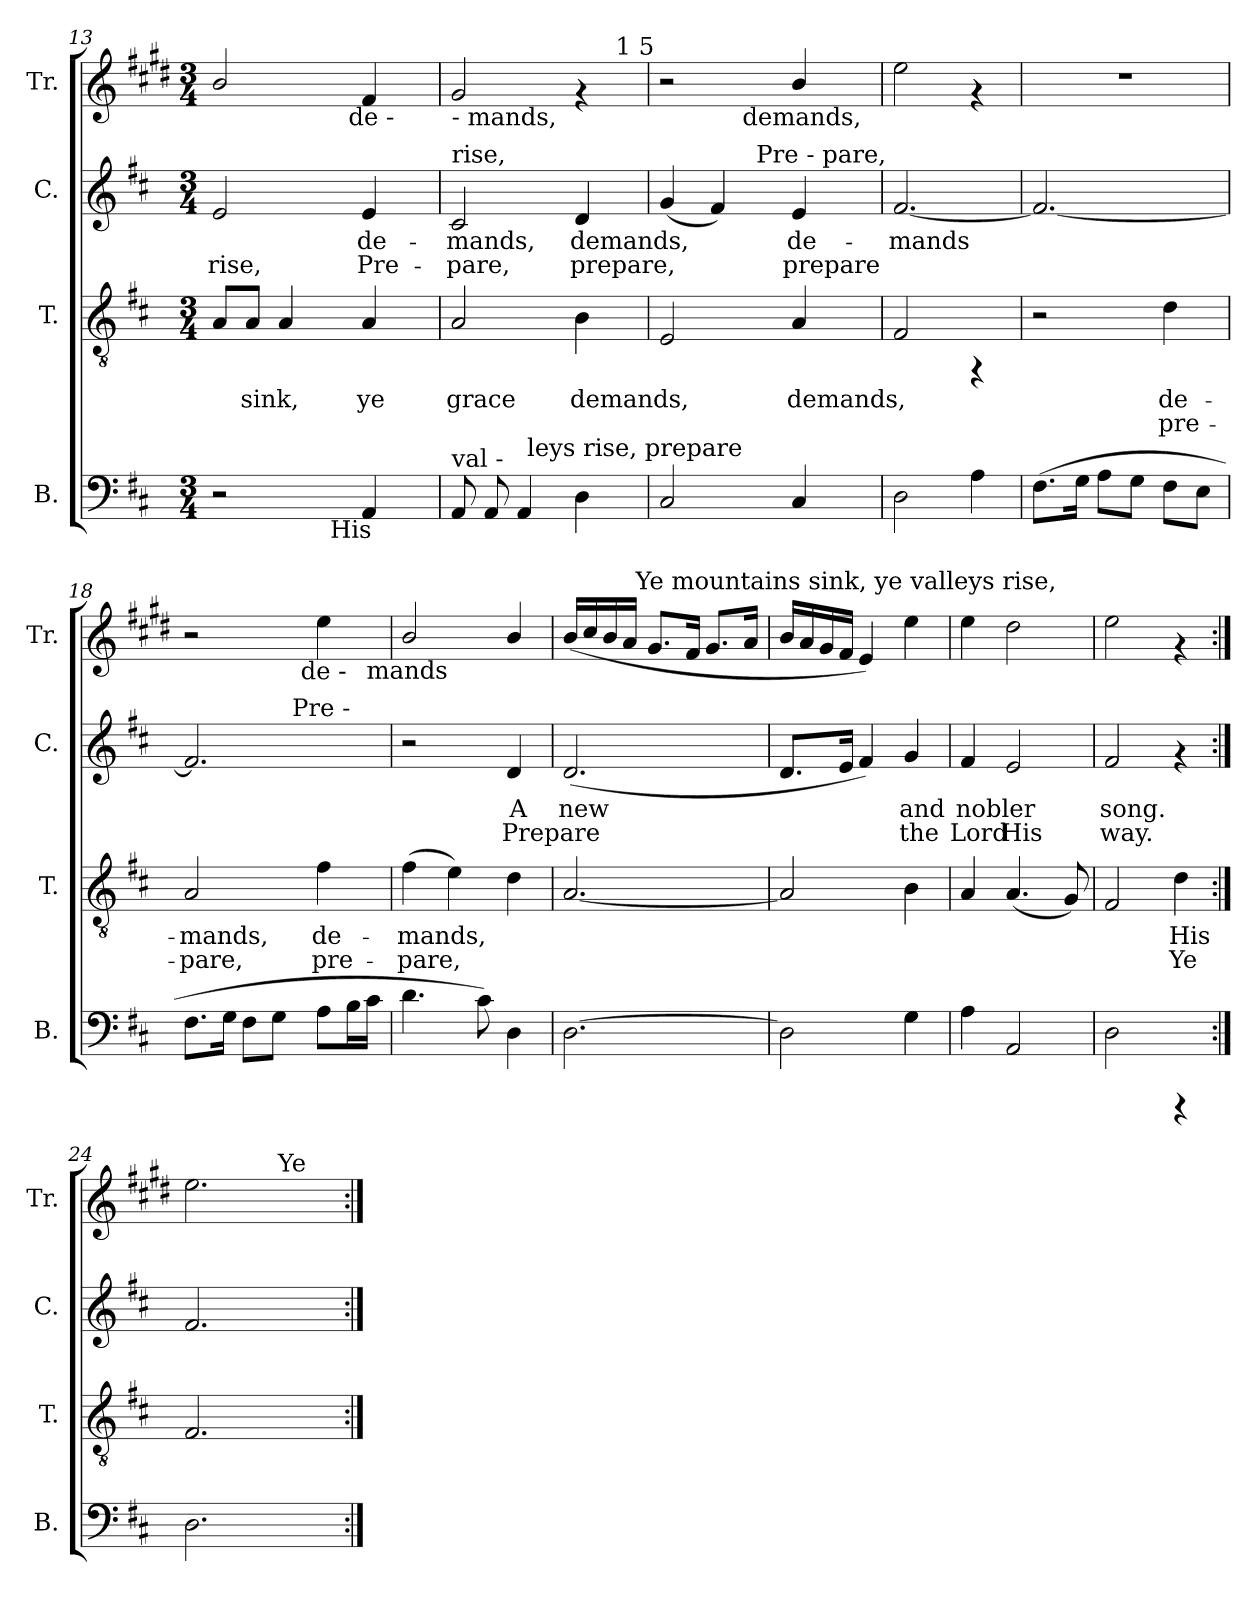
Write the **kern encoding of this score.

**kern	**kern	**text	**text	**kern	**text	**text	**kern
*part4	*part3	*part3	*part3	*part2	*part2	*part2	*part1
*staff4	*staff3	*staff3	*staff3	*staff2	*staff2	*staff2	*staff1
*I"B.	*I"T.	*	*	*I"C.	*	*	*I"Tr.
*I'B.	*I'T.	*	*	*I'C.	*	*	*I'Tr.
*clefF4	*clefGv2	*	*	*clefG2	*	*	*clefG2
*	*	*	*	*	*	*	*ITrd1c2
*k[f#c#]	*k[f#c#]	*	*	*k[f#c#]	*	*	*k[f#c#]
*D:	*D:	*	*	*D:	*	*	*D:
*M3/4	*M3/4	*	*	*M3/4	*	*	*M3/4
=13	=13	=13	=13	=13	=13	=13	=13
!	!	!LO:LY:b:rj	!	!	!LO:LY:b:rj	!LO:LY:b:rj	!
*^	*	*	*	*	*	*	*^
2r	4ryy	8A/L	.	.	2e/	.	rise,	2a/	4...ryy
!	!	!	!LO:LY:b:rj	!	!	!	!	!	!
.	.	8A/J	sink,	.	.	.	.	.	.
!	!	!	!LO:LY:b:rj	!	!	!	!	!	!
.	8ryy	4A/	.	.	.	.	.	.	.
.	32.ryy	.	.	.	.	.	.	.	.
!	!LO:TX:b:t=His	!	!	!	!	!	!	!	!
.	4ryy	.	.	.	.	.	.	.	.
!	!	!	!	!	!	!	!	!	!LO:TX:b:t=de -
.	.	.	.	.	.	.	.	.	4ryy
!	!	!	!LO:LY:b:rj	!	!	!LO:LY:b:rj	!LO:LY:b:rj	!	!
4AA/	.	4A/	ye	.	4e/	de-	-Pre-	4e/	.
.	16ryy	.	.	.	.	.	.	.	.
.	.	.	.	.	.	.	.	.	32ryy
.	64ryy	.	.	.	.	.	.	.	.
!!LO:LB:g=z	!!
=14	=14	=14	=14	=14	=14	=14	=14	=14	=14
!	!	!	!	!	!	!	!	!LO:TX:b:t=- mands,	!
!	!	!	!	!	!LO:TX:a:t=rise,	!	!	!	!
!LO:TX:a:t=val -	!	!	!	!	!	!	!	!	!
!	!	!	!LO:LY:b:rj	!	!	!LO:LY:b:rj	!LO:LY:b:rj	!	!
8AA/	4ryy	2A/	grace	.	2c#/	-mands,	pare,	2f#/	2ryy
8AA/	.	.	.	.	.	.	.	.	.
4AA/	64ryy	.	.	.	.	.	.	.	.
!	!LO:TX:a:t=leys rise, prepare	!	!	!	!	!	!	!	!
.	4ryy	.	.	.	.	.	.	.	.
!	!	!	!LO:LY:b:rj	!	!	!LO:LY:b:rj	!LO:LY:b:rj	!	!
4D\	.	4B\	demands,	.	4d/	demands,	prepare,	4rf	8ryy
.	8...ryy	.	.	.	.	.	.	.	.
!	!	!	!	!	!	!	!	!	!LO:TX:a:t=1 5
.	.	.	.	.	.	.	.	.	8ryy
=15	=15	=15	=15	=15	=15	=15	=15	=15	=15
!	!	!	!LO:LY:b:rj	!	!	!LO:LY:b:rj	!LO:LY:b:rj	!	!
*v	*v	*	*	*	*^	*	*	*	*
2C#/	2E/	.	.	(<4g/	4ryy	.	-	2r	4ryy
!	!	!	!	!	!	!LO:LY:b:rj	!LO:LY:b:rj	!	!
.	.	.	.	4f#/)	16..ryy	-	-	.	16ryy
.	.	.	.	.	.	.	.	.	64ryy
!	!	!	!	!	!	!	!	!	!LO:TX:b:t=demands,
.	.	.	.	.	.	.	.	.	4ryy
!	!	!	!	!	!LO:TX:a:t=Pre - pare,	!	!	!	!
.	.	.	.	.	4ryy	.	.	.	.
!	!	!LO:LY:b:rj	!	!	!	!LO:LY:b:rj	!LO:LY:b:rj	!	!
4C#/	4A/	demands,	.	4e/	.	-de-	-prepare	4a/	.
.	.	.	.	.	.	.	.	.	8ryy
.	.	.	.	.	8ryy	.	.	.	.
.	.	.	.	.	.	.	.	.	32.ryy
.	.	.	.	.	64ryy	.	.	.	.
=16	=16	=16	=16	=16	=16	=16	=16	=16	=16
!	!	!LO:LY:b:rj	!	!	!	!LO:LY:b:rj	!	!	!
*	*	*	*	*v	*v	*	*	*	*
*	*	*	*	*	*	*	*v	*v
2D\	2F#/	.	.	[<2.f#/	mands	.	2dd\
4A\	4rFF	.	.	.	.	.	4rf
=17	=17	=17	=17	=17	=17	=17	=17
!	!	!	!	!	!LO:LY:b:rj	!	!
(>8.F#\L	2r	.	.	2.f#/_<	.	.	2.r
16G\J	.	.	.	.	.	.	.
8A\L	.	.	.	.	.	.	.
8G\J	.	.	.	.	.	.	.
!	!	!LO:LY:b:rj	!LO:LY:b:rj	!	!	!	!
8F#\L	4d\	de-	-pre-	.	.	.	.
8E\J	.	.	.	.	.	.	.
=18	=18	=18	=18	=18	=18	=18	=18
!	!	!LO:LY:b:rj	!LO:LY:b:rj	!	!LO:LY:b:rj	!	!
*	*	*	*	*^	*	*	*^
*	*	*	*	*	*	*	*	*	*^
8.F#\L	2A/	-mands,	pare,	2.f#/]	4..ryy	.	.	2r	4ryy	2ryy
16G\J	.	.	.	.	.	.	.	.	.	.
8F#\L	.	.	.	.	.	.	.	.	8ryy	.
8G\J	.	.	.	.	.	.	.	.	16ryy	.
!	!	!	!	!	!LO:TX:a:t=Pre -	!	!	!	!	!
.	.	.	.	.	4ryy	.	.	.	64ryy	.
!	!	!	!	!	!	!	!	!	!LO:TX:b:t=de -	!
.	.	.	.	.	.	.	.	.	4ryy	.
!	!	!LO:LY:b:rj	!LO:LY:b:rj	!	!	!	!	!	!	!
8A\L	4f#\	de-	-pre-	.	.	.	.	4dd\	.	8.ryy
16B\	.	.	.	.	.	.	.	.	.	.
!	!	!	!	!	!	!	!	!	!	!LO:TX:b:t=mands
16c#\J	.	.	.	.	16ryy	.	.	.	.	16ryy
.	.	.	.	.	.	.	.	.	32.ryy	.
=19	=19	=19	=19	=19	=19	=19	=19	=19	=19	=19
!	!	!	!	!LO:TX:a:t=pare,	!	!	!	!	!	!
!	!	!LO:LY:b:rj	!LO:LY:b:rj	!	!	!	!	!	!	!
*	*	*	*	*v	*v	*	*	*	*	*
*	*	*	*	*	*	*	*v	*v	*v
4.d\	(>4f#\	-mands,	pare,	2r	.	.	2a/
!	!	!LO:LY:b:rj	!LO:LY:b:rj	!	!	!	!
.	4e\)	.	.	.	.	.	.
8c#\)	.	.	.	.	.	.	.
!	!	!LO:LY:b:rj	!LO:LY:b:rj	!	!LO:LY:b:rj	!LO:LY:b:rj	!
4D\	4d\	.	.	4d/	A	Prepare	4a/
=20	=20	=20	=20	=20	=20	=20	=20
!	!	!LO:LY:b:rj	!	!	!LO:LY:b:rj	!	!
*	*	*	*	*	*	*	*^
[>2.D\	[<2.A/	.	.	(<2.d/	new	.	(<16a/L	8..ryy
.	.	.	.	.	.	.	16b/	.
.	.	.	.	.	.	.	16a/	.
.	.	.	.	.	.	.	16g/J	.
!	!	!	!	!	!	!	!	!LO:TX:a:t=Ye mountains sink, ye valleys rise,
.	.	.	.	.	.	.	.	2ryy
.	.	.	.	.	.	.	8.f#/L	.
.	.	.	.	.	.	.	16e/J	.
.	.	.	.	.	.	.	8.f#/L	.
.	.	.	.	.	.	.	16g/J	.
.	.	.	.	.	.	.	.	32ryy
=21	=21	=21	=21	=21	=21	=21	=21	=21
!	!	!LO:LY:b:rj	!	!	!LO:LY:b:rj	!LO:LY:b:rj	!	!
*	*	*	*	*	*	*	*v	*v
2D\]	2A/]	.	.	8.d/L	.	.	16a/L
.	.	.	.	.	.	.	16g/
.	.	.	.	.	.	.	16f#/
!	!	!	!	!	!LO:LY:b:rj	!LO:LY:b:rj	!
.	.	.	.	16e/J	.	.	16e/J
!	!	!	!	!	!LO:LY:b:rj	!LO:LY:b:rj	!
.	.	.	.	4f#/)	.	.	4d/)
!	!	!LO:LY:b:rj	!	!	!LO:LY:b:rj	!LO:LY:b:rj	!
4G\	4B\	.	.	4g/	and	the	4dd\
=22	=22	=22	=22	=22	=22	=22	=22
!	!	!LO:LY:b:rj	!	!	!LO:LY:b:rj	!LO:LY:b:rj	!
4A\	4A/	.	.	4f#/	nobler	Lord	4dd\
!	!	!LO:LY:b:rj	!	!	!LO:LY:b:rj	!LO:LY:b:rj	!
2AA/	(<4.A/	.	.	2e/	.	His	2cc#\
!	!	!LO:LY:b:rj	!	!	!	!	!
.	8G/)	.	.	.	.	.	.
=23	=23	=23	=23	=23	=23	=23	=23
!	!	!LO:LY:b:rj	!LO:LY:b:rj	!	!LO:LY:b:rj	!LO:LY:b:rj	!
2D\	2F#/	.	.	2f#/	song.	way.	2dd\
!	!	!LO:LY:b:rj	!LO:LY:b:rj	!	!	!	!
4rCCC	4d\	His	Ye	4rf	.	.	4rf
=24:|!	=24:|!	=24:|!	=24:|!	=24:|!	=24:|!	=24:|!	=24:|!
!	!	!LO:LY:b:rj	!	!	!LO:LY:b:rj	!	!
*	*	*	*	*	*	*	*^
2.D\	2.F#/	.	.	2.f#/	.	.	2.dd\	4ryy
.	.	.	.	.	.	.	.	8ryy
.	.	.	.	.	.	.	.	32ryy
!	!	!	!	!	!	!	!	!LO:TX:a:t=Ye
.	.	.	.	.	.	.	.	4ryy
.	.	.	.	.	.	.	.	16.ryy
*	*	*	*	*	*	*	*v	*v
=:|!	=:|!	=:|!	=:|!	=:|!	=:|!	=:|!	=:|!
*-	*-	*-	*-	*-	*-	*-	*-
